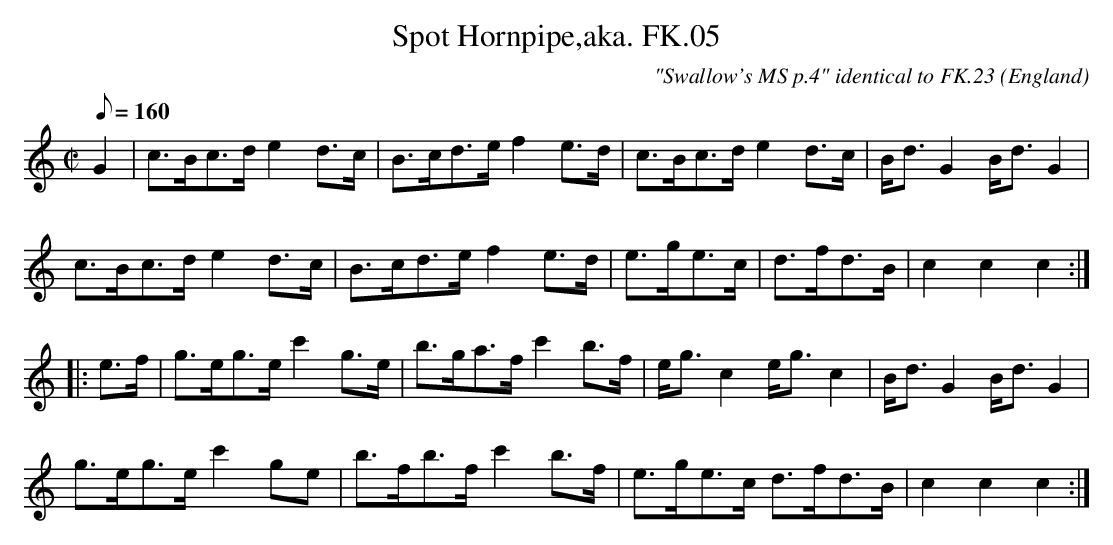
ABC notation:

X:1
T:Spot Hornpipe,aka. FK.05
M:C|
L:1/8
Q:160
C:"Swallow's MS p.4" identical to FK.23
O:England
K:C
G2 | c>Bc>d e2 d>c | B>cd>e f2 e>d | c>Bc>d e2 d>c | B<d G2 B<d G2 |!
  c>Bc>d e2 d>c |B>cd>e f2 e>d | e>ge>c | d>fd>B | c2 c2 c2 ::!
e>f | g>eg>e c'2 g>e | b>ga>f c'2 b>f | e<g c2 e<g c2 | B<d G2 B<d G2 |!
g>eg>e c'2 ge | b>fb>f c'2 b>f | e>ge>c  d>fd>B | c2 c2 c2 :|]
